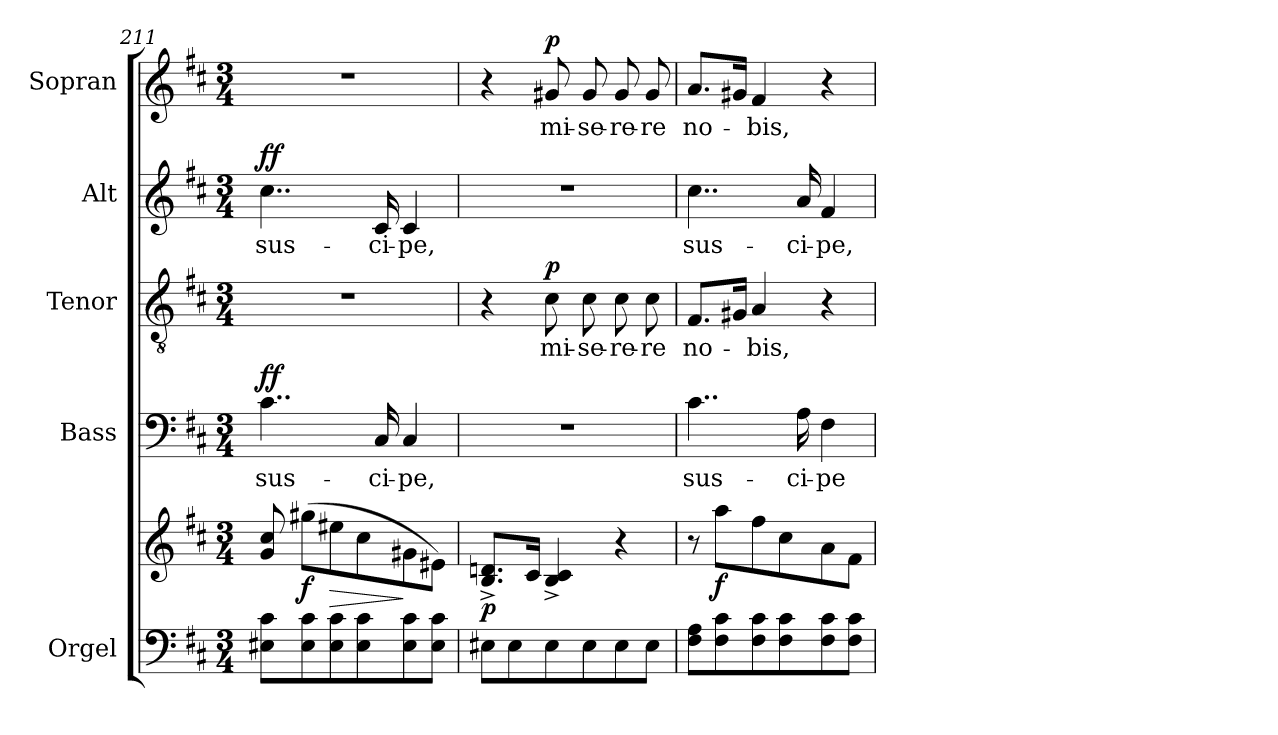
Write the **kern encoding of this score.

**kern	**kern	**dynam	**kern	**text	**dynam	**kern	**text	**dynam	**kern	**text	**dynam	**kern	**text	**dynam
*part5	*part5	*part5	*part4	*part4	*part4	*part3	*part3	*part3	*part2	*part2	*part2	*part1	*part1	*part1
*staff6	*staff5	*staff5/6	*staff4	*staff4	*staff4	*staff3	*staff3	*staff3	*staff2	*staff2	*staff2	*staff1	*staff1	*staff1
*I"Orgel	*	*	*I"Bass	*	*	*I"Tenor	*	*	*I"Alt	*	*	*I"Sopran	*	*
*I'Org.	*	*	*I'B.	*	*	*I'T.	*	*	*I'A.	*	*	*I'S.	*	*
*clefF4	*clefG2	*	*clefF4	*	*	*clefGv2	*	*	*clefG2	*	*	*clefG2	*	*
*k[f#c#]	*k[f#c#]	*	*k[f#c#]	*	*	*k[f#c#]	*	*	*k[f#c#]	*	*	*k[f#c#]	*	*
*D:	*D:	*	*D:	*	*	*D:	*	*	*D:	*	*	*D:	*	*
*M3/4	*M3/4	*	*M3/4	*	*	*M3/4	*	*	*M3/4	*	*	*M3/4	*	*
=211	=211	=211	=211	=211	=211	=211	=211	=211	=211	=211	=211	=211	=211	=211
!	!	!	!	!LO:LY:b	!LO:DY:a	!	!	!	!	!LO:LY:b	!LO:DY:a	!	!	!
8E#X\ 8c#\L	8g/ 8cc#/	.	4..c#\	sus-	ff	2.r	.	.	4..cc#\	sus-	ff	2.r	.	.
!	!	!LO:DY:b	!	!	!	!	!	!	!	!	!	!	!	!
8E#\ 8c#\	(>8gg#X\L	f	.	.	.	.	.	.	.	.	.	.	.	.
!	!	!LO:HP:b	!	!	!	!	!	!	!	!	!	!	!	!
8E#\ 8c#\	8ee#X\	>	.	.	.	.	.	.	.	.	.	.	.	.
8E#\ 8c#\	8cc#\	.	.	.	.	.	.	.	.	.	.	.	.	.
!	!	!	!	!LO:LY:b	!	!	!	!	!	!LO:LY:b	!	!	!	!
.	.	.	16C#/	-ci-	.	.	.	.	16c#/	-ci-	.	.	.	.
!	!	!	!	!LO:LY:b	!	!	!	!	!	!LO:LY:b	!	!	!	!
8E#\ 8c#\	8g#X\	]	4C#/	-pe,	.	.	.	.	4c#/	-pe,	.	.	.	.
8E#\ 8c#\J	8e#X\J)	.	.	.	.	.	.	.	.	.	.	.	.	.
=212	=212	=212	=212	=212	=212	=212	=212	=212	=212	=212	=212	=212	=212	=212
!	!	!LO:DY:b	!	!	!	!	!	!	!	!	!	!	!	!
8E#X\L	8.B/^> 8.dn/^>L	p	2.r	.	.	4r	.	.	2.r	.	.	4r	.	.
8E#\	.	.	.	.	.	.	.	.	.	.	.	.	.	.
.	16c#/Jk	.	.	.	.	.	.	.	.	.	.	.	.	.
!	!	!	!	!	!	!	!LO:LY:b	!LO:DY:a	!	!	!	!	!LO:LY:b	!LO:DY:a
8E#\	4B/^> 4c#/^>	.	.	.	.	8c#\	mi-	p	.	.	.	8g#X/	mi-	p
!	!	!	!	!	!	!	!LO:LY:b	!	!	!	!	!	!LO:LY:b	!
8E#\	.	.	.	.	.	8c#\	-se-	.	.	.	.	8g#/	-se-	.
!	!	!	!	!	!	!	!LO:LY:b	!	!	!	!	!	!LO:LY:b	!
8E#\	4r	.	.	.	.	8c#\	-re-	.	.	.	.	8g#/	-re-	.
!	!	!	!	!	!	!	!LO:LY:b	!	!	!	!	!	!LO:LY:b	!
8E#\J	.	.	.	.	.	8c#\	-re	.	.	.	.	8g#/	-re	.
=213	=213	=213	=213	=213	=213	=213	=213	=213	=213	=213	=213	=213	=213	=213
!	!	!	!	!LO:LY:b	!	!	!LO:LY:b	!	!	!LO:LY:b	!	!	!LO:LY:b	!
8F#\ 8A\L	8r	.	4..c#\	sus-	.	8.F#/L	no-	.	4..cc#\	sus-	.	8.a/L	no-	.
!	!	!LO:DY:b	!	!	!	!	!	!	!	!	!	!	!	!
8F#\ 8c#\	8aa\L	f	.	.	.	.	.	.	.	.	.	.	.	.
.	.	.	.	.	.	16G#X/Jk	.	.	.	.	.	16g#X/Jk	.	.
!	!	!	!	!	!	!	!LO:LY:b	!	!	!	!	!	!LO:LY:b	!
8F#\ 8c#\	8ff#\	.	.	.	.	4A/	-bis,	.	.	.	.	4f#/	-bis,	.
8F#\ 8c#\	8cc#\	.	.	.	.	.	.	.	.	.	.	.	.	.
!	!	!	!	!LO:LY:b	!	!	!	!	!	!LO:LY:b	!	!	!	!
.	.	.	16A\	-ci-	.	.	.	.	16a/	-ci-	.	.	.	.
!	!	!	!	!LO:LY:b	!	!	!	!	!	!LO:LY:b	!	!	!	!
8F#\ 8c#\	8a\	.	4F#\	-pe	.	4r	.	.	4f#/	-pe,	.	4r	.	.
8F#\ 8c#\J	8f#\J	.	.	.	.	.	.	.	.	.	.	.	.	.
=	=	=	=	=	=	=	=	=	=	=	=	=	=	=
*-	*-	*-	*-	*-	*-	*-	*-	*-	*-	*-	*-	*-	*-	*-
